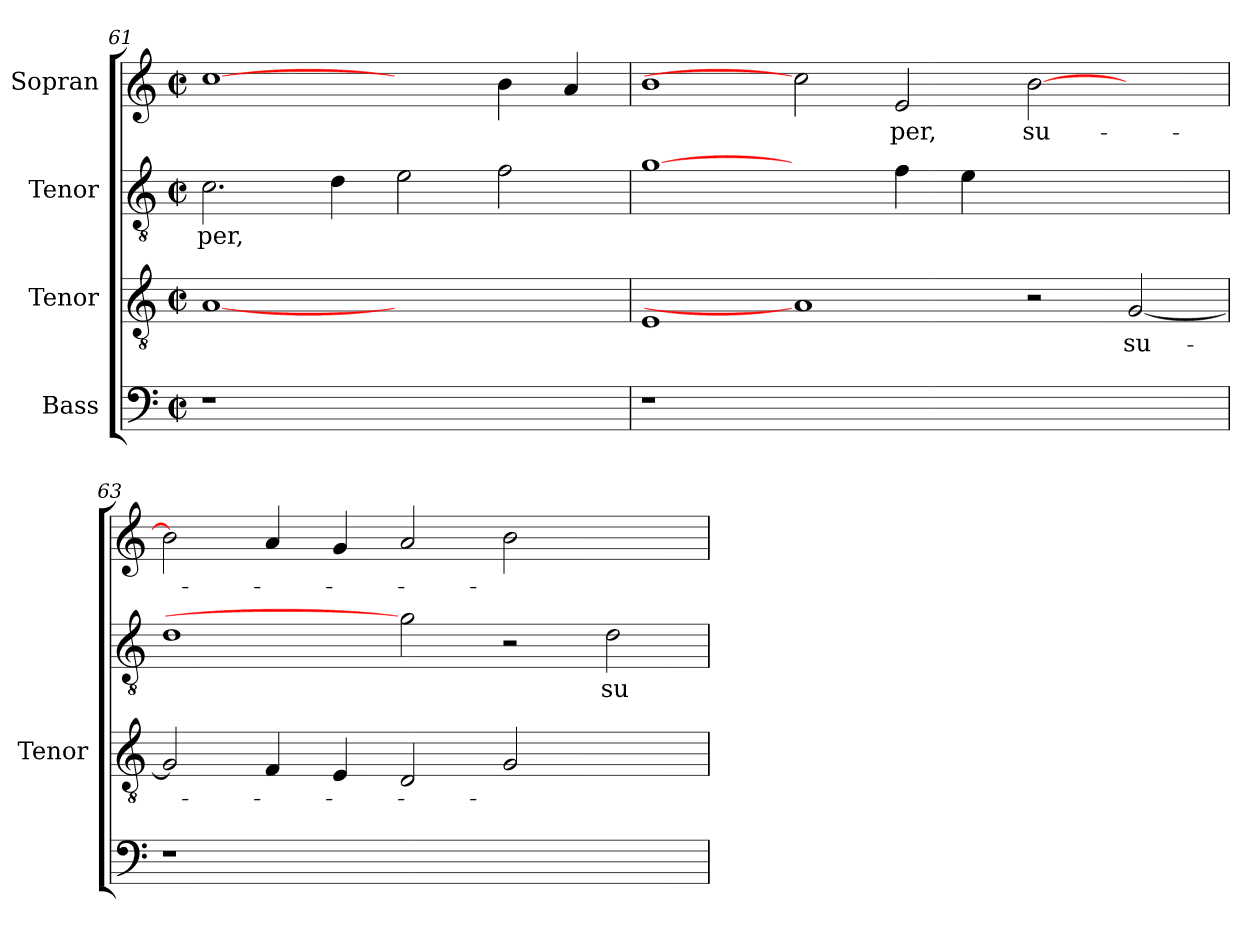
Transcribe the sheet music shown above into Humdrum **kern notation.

**kern	**kern	**text	**kern	**text	**kern	**text
*part4	*part3	*part3	*part2	*part2	*part1	*part1
*staff4	*staff3	*staff3	*staff2	*staff2	*staff1	*staff1
*I"Bass	*I"Tenor	*	*I"Tenor	*	*I"Sopran	*
*	*I'Tenor	*	*	*	*	*
*clefF4	*clefGv2	*	*clefGv2	*	*clefG2	*
*	*ITrd7c12	*	*ITrd7c12	*	*	*
*k[]	*k[]	*	*k[]	*	*k[]	*
*M2/2	*M2/2	*	*M2/2	*	*M2/2	*
*met(c|)	*met(c|)	*	*met(c|)	*	*met(c|)	*
=61	=61	=61	=61	=61	=61	=61
!LO:N:vis=1	!	!	!	!	!	!
!	!	!	!	!LO:LY:b:color=#000000	!	!
1r	[1AAi	.	2.Ci\	-per,	[1cci	.
.	.	.	4Di\	.	.	.
1ryy	1ryy	.	2Ei\	.	2ryy	.
.	.	.	2Fi\	.	4bi\	.
.	.	.	.	.	4ai/	.
=62	=62	=62	=62	=62	=62	=62
!LO:N:vis=1	!	!	!	!	!	!
1r	1EEi	.	[1Gi	.	1bi	.
0ryy	1AAi]	.	2ryy	.	2cci]	.
!	!	!	!	!	!	!LO:LY:b:color=#000000
.	.	.	4Fi\	.	2ei/	-per,
.	.	.	4Ei\	.	.	.
!	!	!	!	!	!	!LO:LY:b:color=#000000
.	2r	.	1ryy	.	[>2bi\	su-
!	!	!LO:LY:b:color=#000000	!	!	!	!
.	[<2GGi/	su-	.	.	2ryy	.
=63	=63	=63	=63	=63	=63	=63
!LO:N:vis=1	!	!	!	!	!	!
1r	2GGi/]	.	1Di	.	2bi\]	.
.	4FFi/	.	.	.	4ai/	.
.	4EEi/	.	.	.	4gi/	.
1.ryy	2DDi/	.	2Gi]	.	2ai/	.
.	2GGi/	.	2r	.	2bi\	.
!	!	!	!	!LO:LY:b:color=#000000	!	!
.	2ryy	.	2Di\	su-	2ryy	.
=	=	=	=	=	=	=
*-	*-	*-	*-	*-	*-	*-
